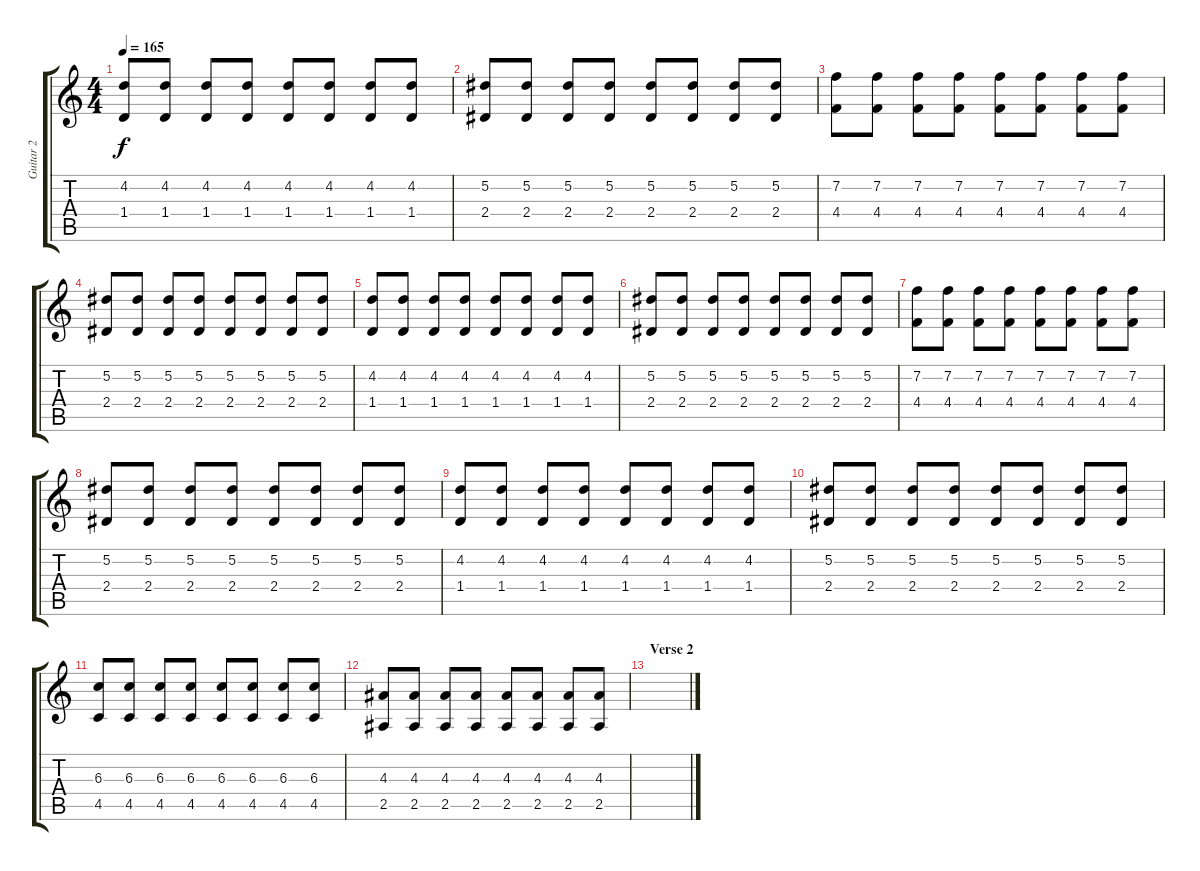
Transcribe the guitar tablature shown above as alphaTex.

\track ("Guitar 2" "Guitar 2") {instrument distortionguitar}
\staff {score tabs}
\tuning (Eb4 Bb3 Gb3 Db3 Ab2 Db2) {hide}
\ts (4 4)
\tempo 165
\clef g2
\ks c
(4.2 1.4).8{dy f} (4.2 1.4).8 (4.2 1.4).8 (4.2 1.4).8 (4.2 1.4).8 (4.2 1.4).8 (4.2 1.4).8 (4.2 1.4).8 |
(5.2 2.4).8 (5.2 2.4).8 (5.2 2.4).8 (5.2 2.4).8 (5.2 2.4).8 (5.2 2.4).8 (5.2 2.4).8 (5.2 2.4).8 |
(7.2 4.4).8 (7.2 4.4).8 (7.2 4.4).8 (7.2 4.4).8 (7.2 4.4).8 (7.2 4.4).8 (7.2 4.4).8 (7.2 4.4).8 |
(5.2 2.4).8 (5.2 2.4).8 (5.2 2.4).8 (5.2 2.4).8 (5.2 2.4).8 (5.2 2.4).8 (5.2 2.4).8 (5.2 2.4).8 |
(4.2 1.4).8 (4.2 1.4).8 (4.2 1.4).8 (4.2 1.4).8 (4.2 1.4).8 (4.2 1.4).8 (4.2 1.4).8 (4.2 1.4).8 |
(5.2 2.4).8 (5.2 2.4).8 (5.2 2.4).8 (5.2 2.4).8 (5.2 2.4).8 (5.2 2.4).8 (5.2 2.4).8 (5.2 2.4).8 |
(7.2 4.4).8 (7.2 4.4).8 (7.2 4.4).8 (7.2 4.4).8 (7.2 4.4).8 (7.2 4.4).8 (7.2 4.4).8 (7.2 4.4).8 |
(5.2 2.4).8 (5.2 2.4).8 (5.2 2.4).8 (5.2 2.4).8 (5.2 2.4).8 (5.2 2.4).8 (5.2 2.4).8 (5.2 2.4).8 |
(4.2 1.4).8 (4.2 1.4).8 (4.2 1.4).8 (4.2 1.4).8 (4.2 1.4).8 (4.2 1.4).8 (4.2 1.4).8 (4.2 1.4).8 |
(5.2 2.4).8 (5.2 2.4).8 (5.2 2.4).8 (5.2 2.4).8 (5.2 2.4).8 (5.2 2.4).8 (5.2 2.4).8 (5.2 2.4).8 |
(6.3 4.5).8 (6.3 4.5).8 (6.3 4.5).8 (6.3 4.5).8 (6.3 4.5).8 (6.3 4.5).8 (6.3 4.5).8 (6.3 4.5).8 |
(4.3 2.5).8 (4.3 2.5).8 (4.3 2.5).8 (4.3 2.5).8 (4.3 2.5).8 (4.3 2.5).8 (4.3 2.5).8 (4.3 2.5).8 |
\section ("" "Verse 2")
